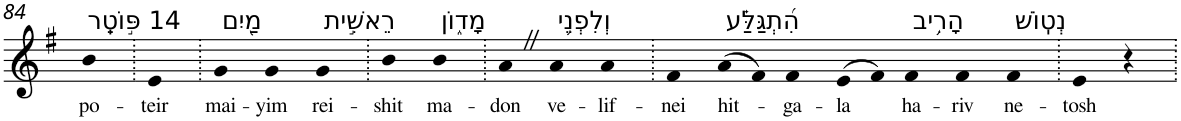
**kern	**text
*part1	*part1
*staff1	*staff1
*I"Piano	*
*I'Pno	*
!!LO:PB:g=z
*clefG2	*
*k[f#]	*
*G:	*
=84	=84
!LO:TX:a:t=14 פּ֣וֹטֵֽר	!
!	!LO:LY:b
4b	po-
=85.	=85.
!	!LO:LY:b
4e	-teir
=86.	=86.
!LO:TX:a:t=מַ֭יִם	!
!	!LO:LY:b
4g	mai-
!	!LO:LY:b
4g	-yim
!LO:TX:a:t=רֵאשִׁ֣ית	!
!	!LO:LY:b
4g	rei-
=87.	=87.
!	!LO:LY:b
4b	-shit
!LO:TX:a:t=מָד֑וֹן	!
!	!LO:LY:b
4b	ma-
=88.	=88.
!	!LO:LY:b
4aZ	-don
!LO:TX:a:t=וְלִפְנֵ֥י	!
!	!LO:LY:b
4a	ve-
!	!LO:LY:b
4a	-lif-
=89.	=89.
!	!LO:LY:b
4f#	-nei
!LO:TX:a:t=הִ֝תְגַּלַּ֗ע	!
!	!LO:LY:b
(>8a	hit-
8f#)	.
!	!LO:LY:b
4f#	-ga-
!	!LO:LY:b
(>8e	-la
8f#)	.
!LO:TX:a:t=הָרִ֥יב	!
!	!LO:LY:b
4f#	ha-
!	!LO:LY:b
4f#	-riv
!LO:TX:a:t=נְטֽוֹשׁ	!
!	!LO:LY:b
4f#	ne-
=90.	=90.
!	!LO:LY:b
4e	-tosh
4r	.
=.	=.
*-	*-
